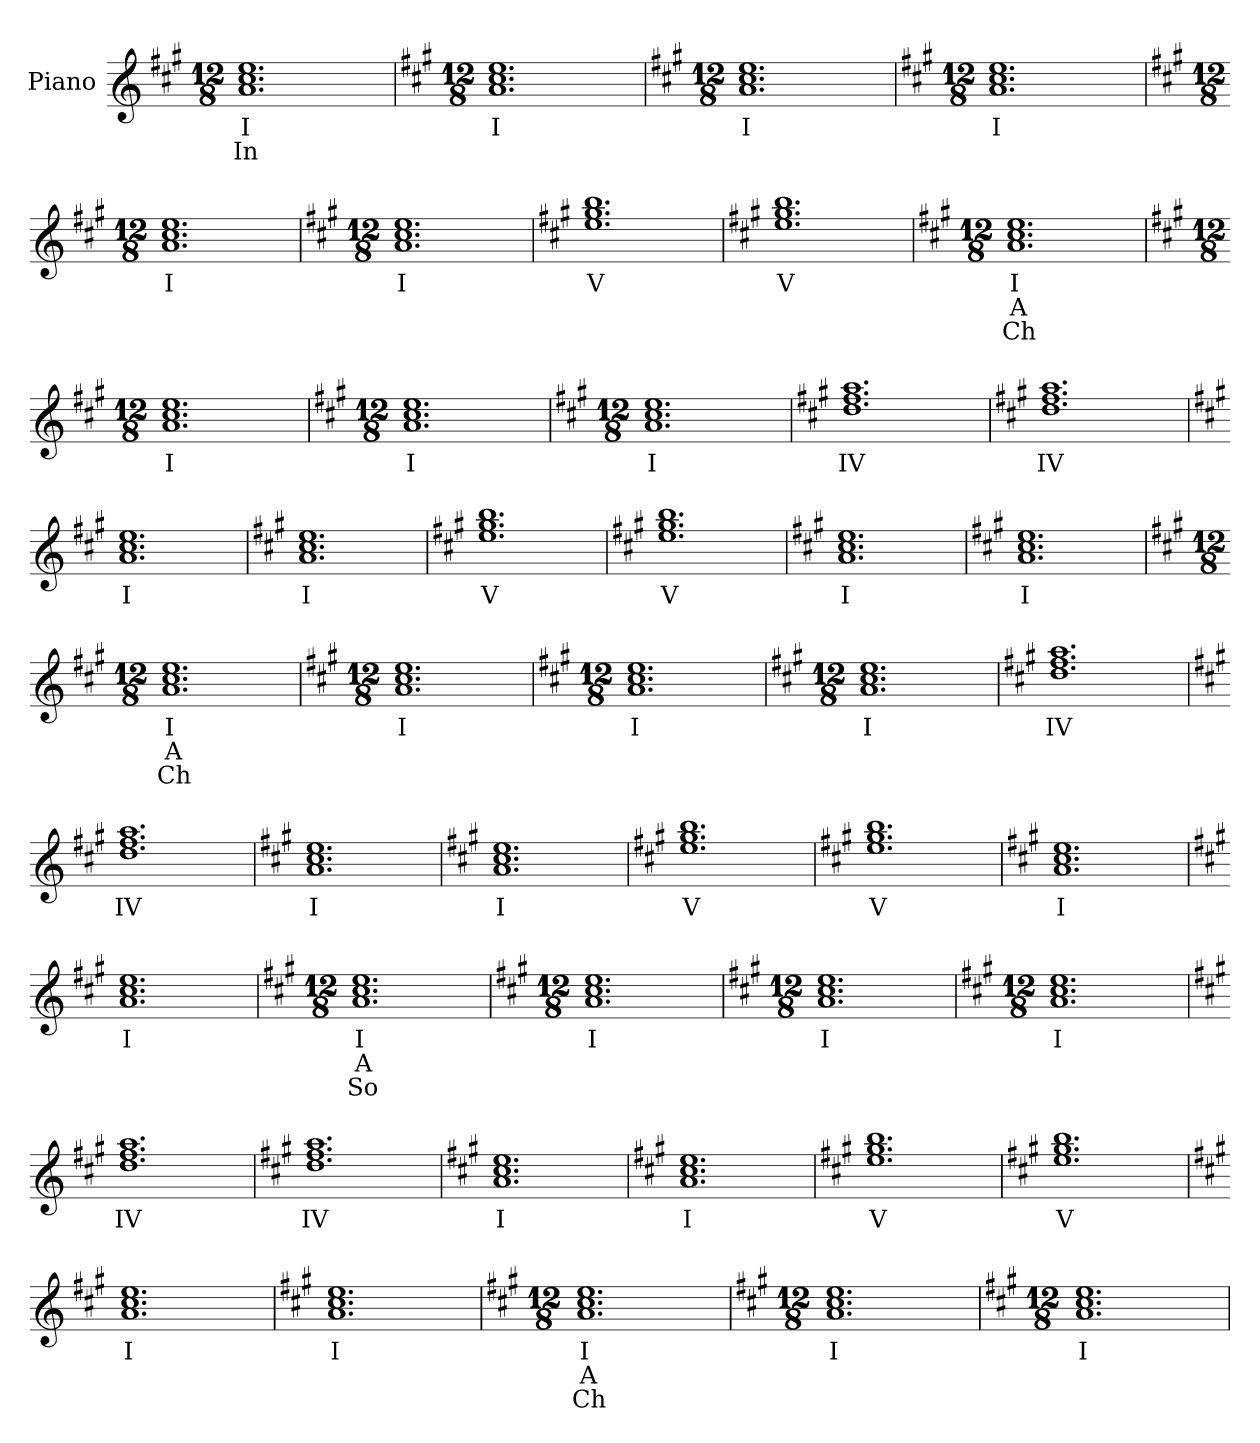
**kern	**text	**text	**text
*part1	*part1	*part1	*part1
*staff1	*staff1	*staff1	*staff1
*I"Piano	*	*	*
*I'Pno	*	*	*
*k[f#c#g#]	*	*	*
*A:	*	*	*
*M12/8	*	*	*
=	=	=	=
1.a 1.cc# 1.ee	I	In	.
=	=	=	=
*k[f#c#g#]	*	*	*
*A:	*	*	*
*M12/8	*	*	*
1.a 1.cc# 1.ee	I	.	.
=	=	=	=
*k[f#c#g#]	*	*	*
*A:	*	*	*
*M12/8	*	*	*
1.a 1.cc# 1.ee	I	.	.
=	=	=	=
*k[f#c#g#]	*	*	*
*A:	*	*	*
*M12/8	*	*	*
1.a 1.cc# 1.ee	I	.	.
=	=	=	=
*k[f#c#g#]	*	*	*
*A:	*	*	*
*M12/8	*	*	*
1.a 1.cc# 1.ee	I	.	.
=	=	=	=
*k[f#c#g#]	*	*	*
*A:	*	*	*
*M12/8	*	*	*
1.a 1.cc# 1.ee	I	.	.
=	=	=	=
*k[f#c#g#]	*	*	*
*A:	*	*	*
1.ee 1.gg# 1.bb	V	.	.
=	=	=	=
*k[f#c#g#]	*	*	*
*A:	*	*	*
1.ee 1.gg# 1.bb	V	.	.
=	=	=	=
*k[f#c#g#]	*	*	*
*A:	*	*	*
*M12/8	*	*	*
1.a 1.cc# 1.ee	I	A	Ch
=	=	=	=
*k[f#c#g#]	*	*	*
*A:	*	*	*
*M12/8	*	*	*
1.a 1.cc# 1.ee	I	.	.
=	=	=	=
*k[f#c#g#]	*	*	*
*A:	*	*	*
*M12/8	*	*	*
1.a 1.cc# 1.ee	I	.	.
=	=	=	=
*k[f#c#g#]	*	*	*
*A:	*	*	*
*M12/8	*	*	*
1.a 1.cc# 1.ee	I	.	.
=	=	=	=
*k[f#c#g#]	*	*	*
*A:	*	*	*
1.dd 1.ff# 1.aa	IV	.	.
=	=	=	=
*k[f#c#g#]	*	*	*
*A:	*	*	*
1.dd 1.ff# 1.aa	IV	.	.
=	=	=	=
*k[f#c#g#]	*	*	*
*A:	*	*	*
1.a 1.cc# 1.ee	I	.	.
=	=	=	=
*k[f#c#g#]	*	*	*
*A:	*	*	*
1.a 1.cc# 1.ee	I	.	.
=	=	=	=
*k[f#c#g#]	*	*	*
*A:	*	*	*
1.ee 1.gg# 1.bb	V	.	.
=	=	=	=
*k[f#c#g#]	*	*	*
*A:	*	*	*
1.ee 1.gg# 1.bb	V	.	.
=	=	=	=
*k[f#c#g#]	*	*	*
*A:	*	*	*
1.a 1.cc# 1.ee	I	.	.
=	=	=	=
*k[f#c#g#]	*	*	*
*A:	*	*	*
1.a 1.cc# 1.ee	I	.	.
=	=	=	=
*k[f#c#g#]	*	*	*
*A:	*	*	*
*M12/8	*	*	*
1.a 1.cc# 1.ee	I	A	Ch
=	=	=	=
*k[f#c#g#]	*	*	*
*A:	*	*	*
*M12/8	*	*	*
1.a 1.cc# 1.ee	I	.	.
=	=	=	=
*k[f#c#g#]	*	*	*
*A:	*	*	*
*M12/8	*	*	*
1.a 1.cc# 1.ee	I	.	.
=	=	=	=
*k[f#c#g#]	*	*	*
*A:	*	*	*
*M12/8	*	*	*
1.a 1.cc# 1.ee	I	.	.
=	=	=	=
*k[f#c#g#]	*	*	*
*A:	*	*	*
1.dd 1.ff# 1.aa	IV	.	.
=	=	=	=
*k[f#c#g#]	*	*	*
*A:	*	*	*
1.dd 1.ff# 1.aa	IV	.	.
=	=	=	=
*k[f#c#g#]	*	*	*
*A:	*	*	*
1.a 1.cc# 1.ee	I	.	.
=	=	=	=
*k[f#c#g#]	*	*	*
*A:	*	*	*
1.a 1.cc# 1.ee	I	.	.
=	=	=	=
*k[f#c#g#]	*	*	*
*A:	*	*	*
1.ee 1.gg# 1.bb	V	.	.
=	=	=	=
*k[f#c#g#]	*	*	*
*A:	*	*	*
1.ee 1.gg# 1.bb	V	.	.
=	=	=	=
*k[f#c#g#]	*	*	*
*A:	*	*	*
1.a 1.cc# 1.ee	I	.	.
=	=	=	=
*k[f#c#g#]	*	*	*
*A:	*	*	*
1.a 1.cc# 1.ee	I	.	.
=	=	=	=
*k[f#c#g#]	*	*	*
*A:	*	*	*
*M12/8	*	*	*
1.a 1.cc# 1.ee	I	A	So
=	=	=	=
*k[f#c#g#]	*	*	*
*A:	*	*	*
*M12/8	*	*	*
1.a 1.cc# 1.ee	I	.	.
=	=	=	=
*k[f#c#g#]	*	*	*
*A:	*	*	*
*M12/8	*	*	*
1.a 1.cc# 1.ee	I	.	.
=	=	=	=
*k[f#c#g#]	*	*	*
*A:	*	*	*
*M12/8	*	*	*
1.a 1.cc# 1.ee	I	.	.
=	=	=	=
*k[f#c#g#]	*	*	*
*A:	*	*	*
1.dd 1.ff# 1.aa	IV	.	.
=	=	=	=
*k[f#c#g#]	*	*	*
*A:	*	*	*
1.dd 1.ff# 1.aa	IV	.	.
=	=	=	=
*k[f#c#g#]	*	*	*
*A:	*	*	*
1.a 1.cc# 1.ee	I	.	.
=	=	=	=
*k[f#c#g#]	*	*	*
*A:	*	*	*
1.a 1.cc# 1.ee	I	.	.
=	=	=	=
*k[f#c#g#]	*	*	*
*A:	*	*	*
1.ee 1.gg# 1.bb	V	.	.
=	=	=	=
*k[f#c#g#]	*	*	*
*A:	*	*	*
1.ee 1.gg# 1.bb	V	.	.
=	=	=	=
*k[f#c#g#]	*	*	*
*A:	*	*	*
1.a 1.cc# 1.ee	I	.	.
=	=	=	=
*k[f#c#g#]	*	*	*
*A:	*	*	*
1.a 1.cc# 1.ee	I	.	.
=	=	=	=
*k[f#c#g#]	*	*	*
*A:	*	*	*
*M12/8	*	*	*
1.a 1.cc# 1.ee	I	A	Ch
=	=	=	=
*k[f#c#g#]	*	*	*
*A:	*	*	*
*M12/8	*	*	*
1.a 1.cc# 1.ee	I	.	.
=	=	=	=
*k[f#c#g#]	*	*	*
*A:	*	*	*
*M12/8	*	*	*
1.a 1.cc# 1.ee	I	.	.
=	=	=	=
*-	*-	*-	*-
